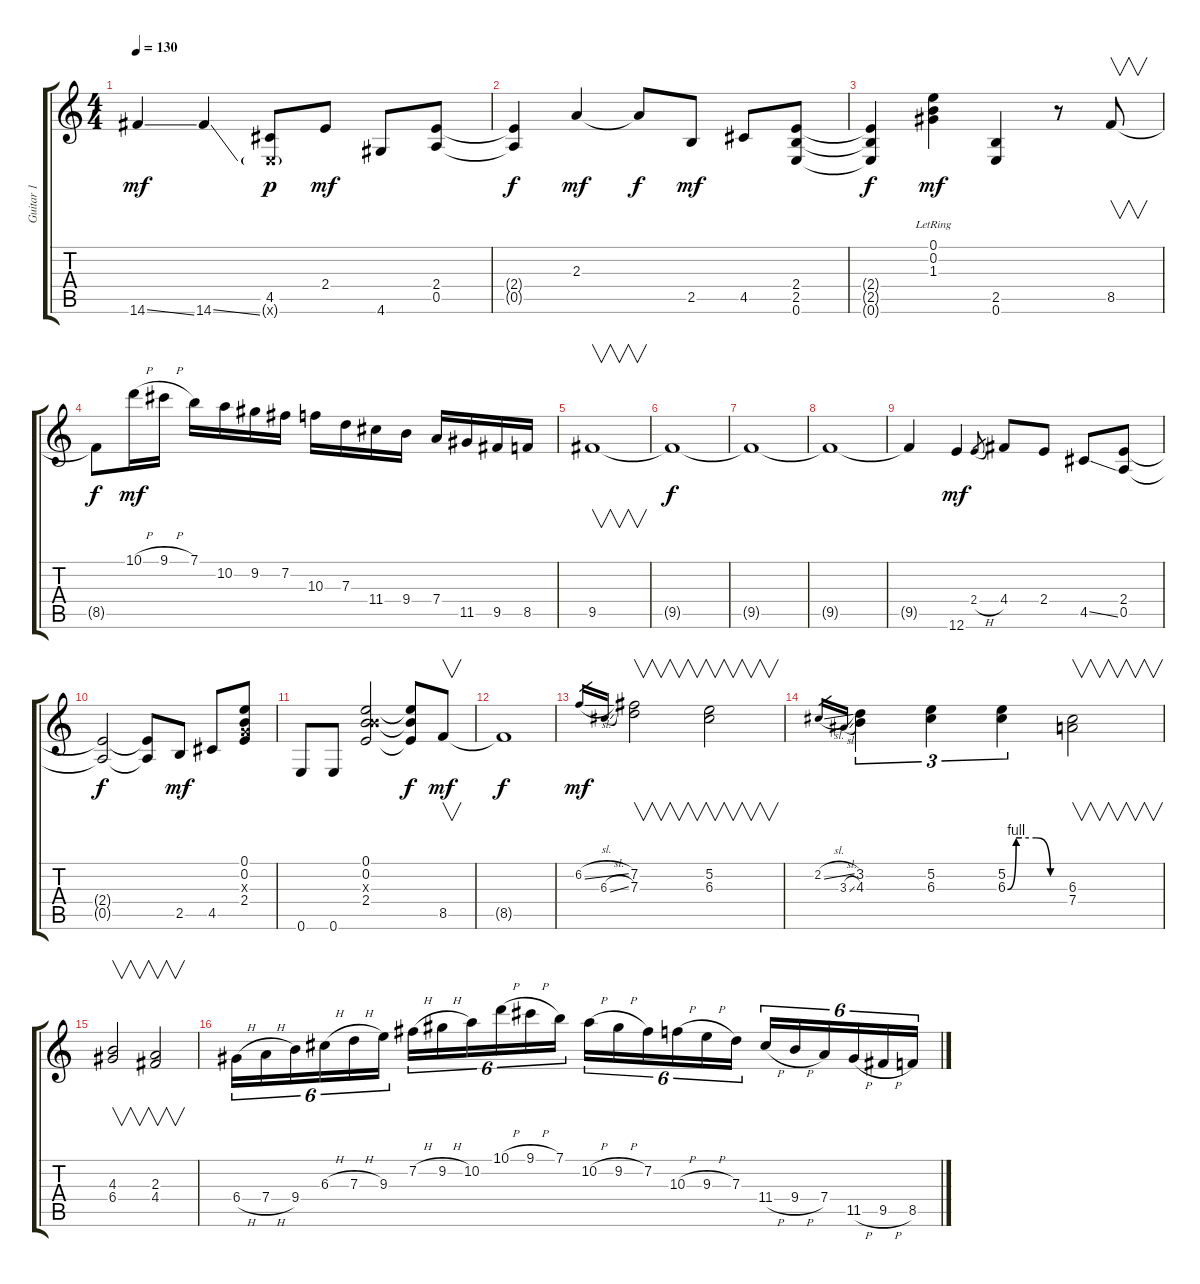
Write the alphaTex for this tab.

\track ("Guitar 1" "Guitar 1") {instrument overdrivenguitar}
\staff {score tabs}
\tuning (E4 B3 G3 D3 A2 E2) {hide}
\ts (4 4)
\tempo 130
\clef g2
\ks c
14.6{ss}.4{dy mf} 14.6{ss}.4 (4.5 0.6{g x}).8{dy p} 2.4.8{dy mf} 4.6.8 (2.4 0.5).8 |
(2.4{t} 0.5{t}).4{dy f} 2.3.4{dy mf} 2.3{t}.8{dy f} 2.5.8{dy mf} 4.5.8 (2.4 2.5 0.6).8 |
(2.4{t} 2.5{t} 0.6{t}).4{dy f} (0.1{lr} 0.2{lr} 1.3{lr}).4{dy mf} (2.5 0.6).4 r.8 8.5.8{v} |
8.5{t}.8{dy f} 10.1{h}.16{dy mf} 9.1{h}.16 7.1.16 10.2.16 9.2.16 7.2.16 10.3.16 7.3.16 11.4.16 9.4.16 7.4.16 11.5.16 9.5.16 8.5.16 |
9.5.1{v} |
9.5{t}.1{dy f} |
9.5{t}.1 |
9.5{t}.1 |
9.5{t}.4 12.6.4{dy mf} 2.4{h}.8{gr} 4.4.8 2.4.8 4.5{ss}.8 (2.4 0.5).8 |
(2.4{t} 0.5{t}).2{dy f} (2.4{t} 0.5{t}).8 2.5.8{dy mf} 4.5.8 (0.1 0.2 0.3{x} 2.4).8 |
0.6.8 0.6.8 (0.1 0.2 4.3{x} 2.4).2 (0.1{t} 0.2{t} 2.4{t}).8{dy f} 8.5.8{v dy mf} |
8.5{t}.1{dy f} |
6.2{sl}.16{gr dy mf} 6.3{sl}.16{gr} (7.2 7.3).2{v} (5.2 6.3).2{v} |
2.2{sl}.16{gr} 3.3{sl}.16{gr} (3.2 4.3).4{tu (3 2)} (5.2 6.3).4{tu (3 2)} (5.2 6.3{be (custom 0 0 9 4 15 4 30 4 45 0 60 0)}).4{tu (3 2)} (6.3 7.4).2{v} |
(4.3 6.4).2{v} (2.3 4.4).2{v} |
6.4{h}.16{tu (6 4)} 7.4{h}.16{tu (6 4)} 9.4.16{tu (6 4)} 6.3{h}.16{tu (6 4)} 7.3{h}.16{tu (6 4)} 9.3.16{tu (6 4)} 7.2{h}.16{tu (6 4)} 9.2{h}.16{tu (6 4)} 10.2.16{tu (6 4)} 10.1{h}.16{tu (6 4)} 9.1{h}.16{tu (6 4)} 7.1.16{tu (6 4)} 10.2{h}.16{tu (6 4)} 9.2{h}.16{tu (6 4)} 7.2.16{tu (6 4)} 10.3{h}.16{tu (6 4)} 9.3{h}.16{tu (6 4)} 7.3.16{tu (6 4)} 11.4{h}.16{tu (6 4)} 9.4{h}.16{tu (6 4)} 7.4.16{tu (6 4)} 11.5{h}.16{tu (6 4)} 9.5{h}.16{tu (6 4)} 8.5.16{tu (6 4)}
